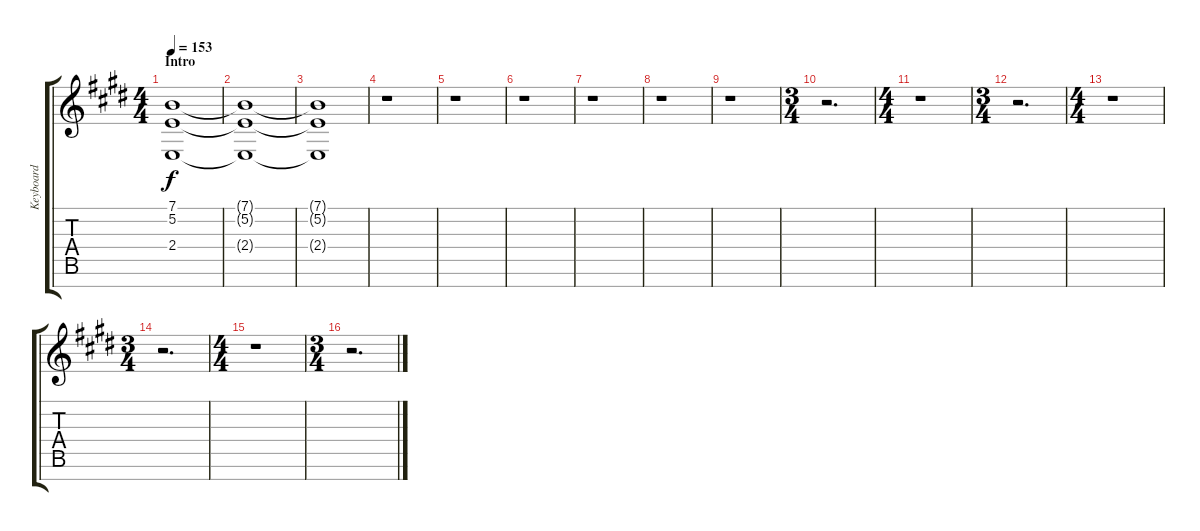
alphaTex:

\track ("Keyboard" "Keyboard") {instrument lead1square}
\staff {score tabs}
\tuning (E4 B3 G3 D3 A2 E2 B1) {hide}
\ts (4 4)
\section ("" "Intro")
\tempo 153
\clef g2
\ks e
(7.1 5.2 2.4).1{dy f volume 0 instrument stringensemble1} |
(7.1{t} 5.2{t} 2.4{t}).1 |
(7.1{t} 5.2{t} 2.4{t}).1 |
r.1 |
r.1 |
r.1 |
r.1 |
r.1 |
r.1 |
\ts (3 4)
r.2{d} |
\ts (4 4)
r.1 |
\ts (3 4)
r.2{d} |
\ts (4 4)
r.1 |
\ts (3 4)
r.2{d} |
\ts (4 4)
r.1 |
\ts (3 4)
r.2{d}
